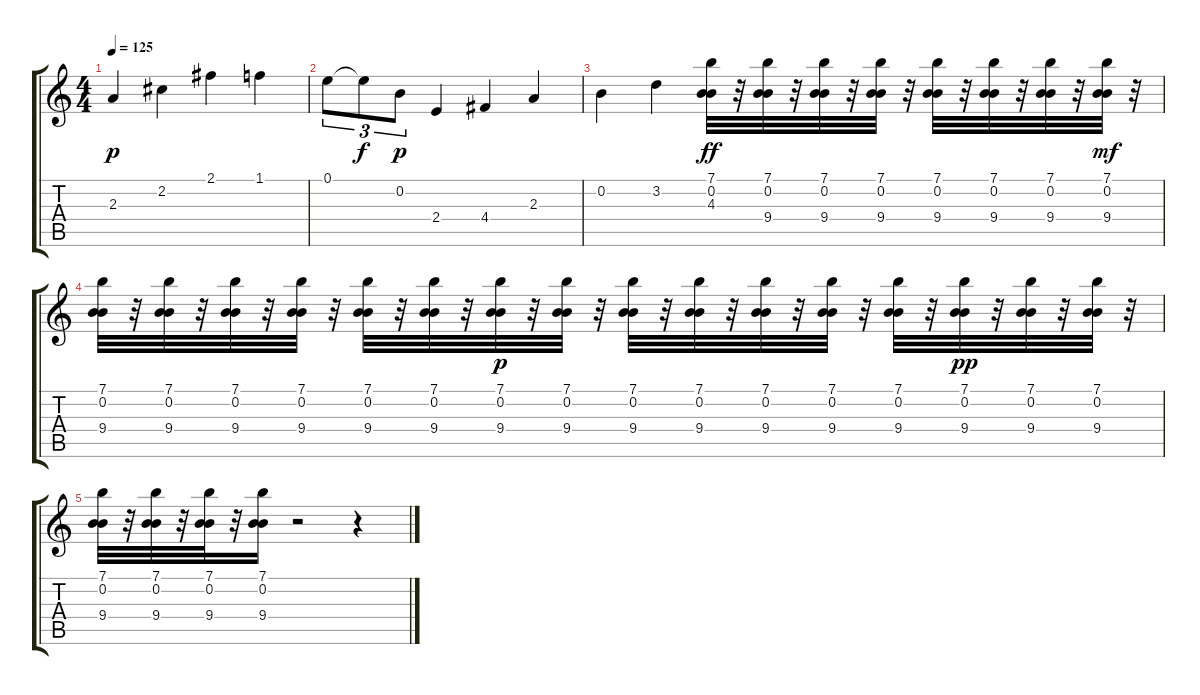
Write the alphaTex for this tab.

\track "" {instrument electricguitarjazz}
\staff {score tabs}
\tuning (E4 B3 G3 D3 A2 E2) {hide}
\ts (4 4)
\tempo 125
\clef g2
\ks c
2.3.4{dy p} 2.2.4 2.1.4 1.1.4 |
0.1.8{tu (3 2)} 0.1{t}.8{tu (3 2) dy f} 0.2.8{tu (3 2) dy p} 2.4.4 4.4.4 2.3.4 |
0.2.4 3.2.4 (7.1 0.2 4.3).32{dy ff} r.32 (7.1 0.2 9.4).32 r.32 (7.1 0.2 9.4).32 r.32 (7.1 0.2 9.4).32 r.32 (7.1 0.2 9.4).32 r.32 (7.1 0.2 9.4).32 r.32 (7.1 0.2 9.4).32 r.32 (7.1 0.2 9.4).32{dy mf} r.32 |
(7.1 0.2 9.4).32 r.32 (7.1 0.2 9.4).32 r.32 (7.1 0.2 9.4).32 r.32 (7.1 0.2 9.4).32 r.32 (7.1 0.2 9.4).32 r.32 (7.1 0.2 9.4).32 r.32 (7.1 0.2 9.4).32{dy p} r.32 (7.1 0.2 9.4).32 r.32 (7.1 0.2 9.4).32 r.32 (7.1 0.2 9.4).32 r.32 (7.1 0.2 9.4).32 r.32 (7.1 0.2 9.4).32 r.32 (7.1 0.2 9.4).32 r.32 (7.1 0.2 9.4).32{dy pp} r.32 (7.1 0.2 9.4).32 r.32 (7.1 0.2 9.4).32 r.32 |
(7.1 0.2 9.4).32 r.32 (7.1 0.2 9.4).32 r.32 (7.1 0.2 9.4).32 r.32 (7.1 0.2 9.4).16 r.2 r.4
